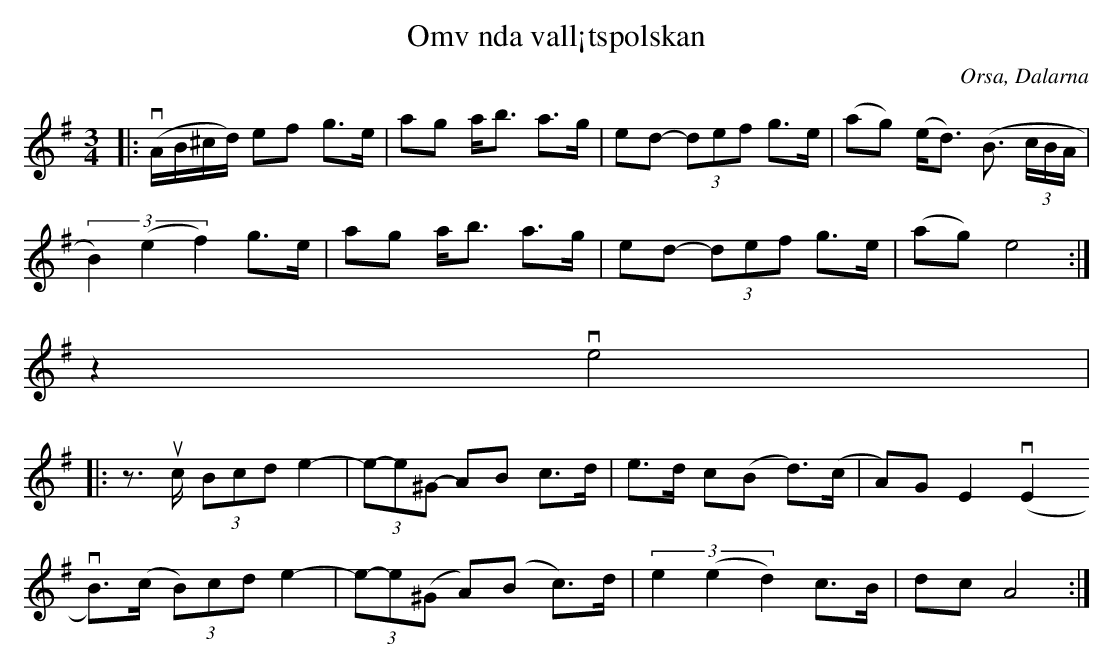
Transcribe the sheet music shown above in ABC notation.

X:1
T:Omv nda vall¡tspolskan
O:Orsa, Dalarna
M:3/4
L:1/8
K:G
|: v(A/B/^c/d/) ef g>e |ag a<b a>g  |ed- (3def g>e  | (ag) (e<d) (B3/ (3c/B/A/|
(3B2)(e2f2) g>e |ag a<b a>g |ed- (3def g>e | (ag) e4 :|
 z2 ve4 |
|: z>uc- (3Bcd e2- | (3e-e^G- AB- c>d- | e>d- c(B d)>(c | A)G E2 (vE2
vB)>(c (3B)cd e2- | (3e-e(^G A)(B c)>d | (3e2(e2d2)  c>B  | dc A4 :|
